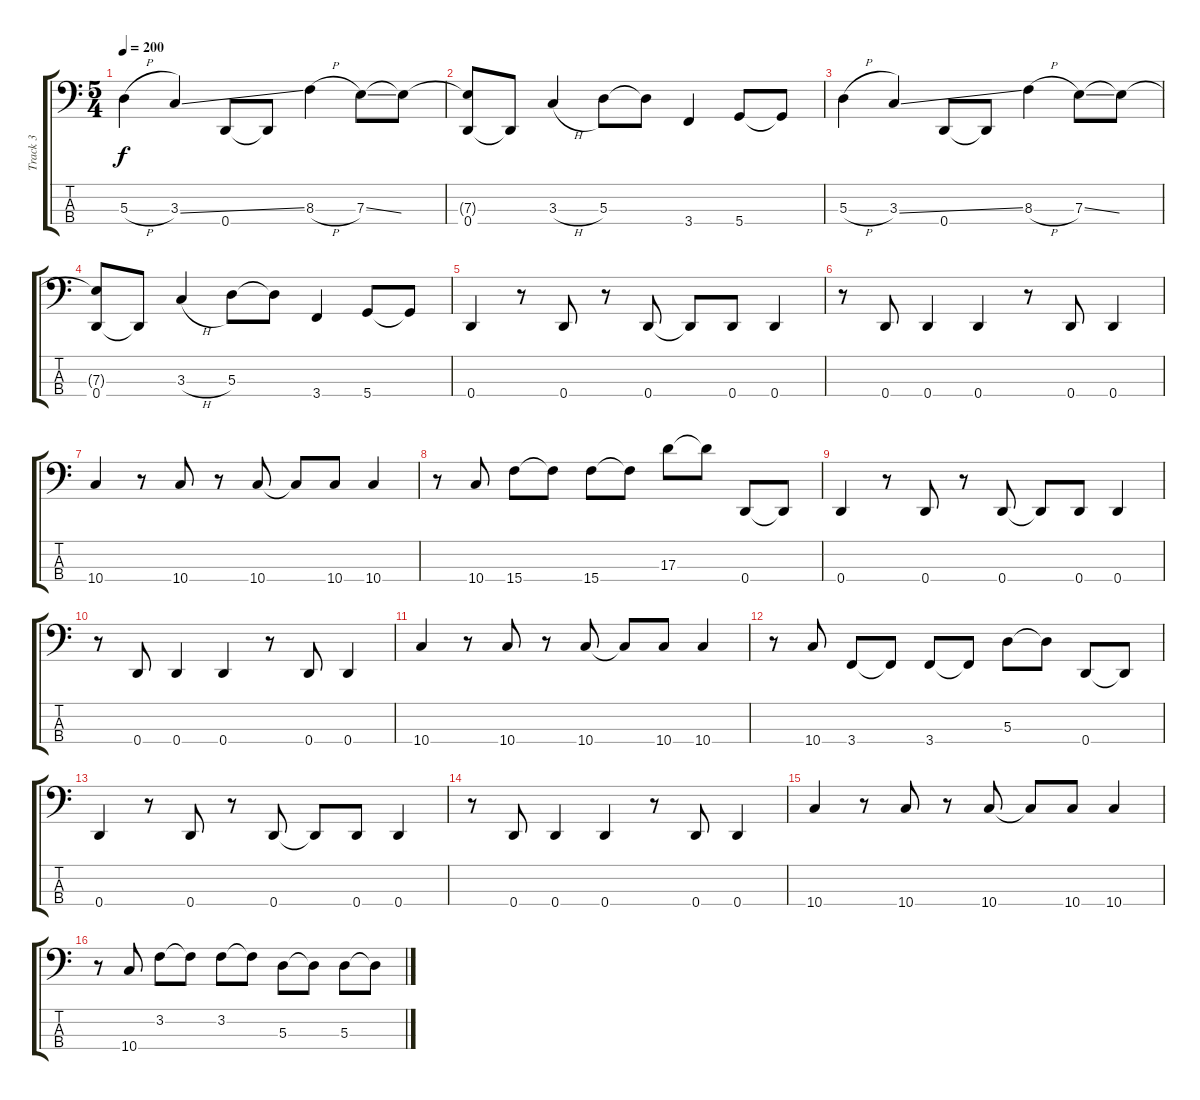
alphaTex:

\track ("Track 3" "Track 3") {instrument electricbasspick}
\staff {score tabs}
\tuning (G2 D2 A1 D1) {hide}
\ts (5 4)
\tempo 200
\clef f4
\ks c
5.3{h}.4{dy f} 3.3{ss}.4 0.4.8 0.4{t}.8 8.3{h}.4 7.3{ss}.8 7.3{t}.8 |
(7.3{t} 0.4).8 0.4{t}.8 3.3{h}.4 5.3.8 5.3{t}.8 3.4.4 5.4.8 5.4{t}.8 |
5.3{h}.4 3.3{ss}.4 0.4.8 0.4{t}.8 8.3{h}.4 7.3{ss}.8 7.3{t}.8 |
(7.3{t} 0.4).8 0.4{t}.8 3.3{h}.4 5.3.8 5.3{t}.8 3.4.4 5.4.8 5.4{t}.8 |
0.4.4 r.8 0.4.8 r.8 0.4.8 0.4{t}.8 0.4.8 0.4.4 |
r.8 0.4.8 0.4.4 0.4.4 r.8 0.4.8 0.4.4 |
10.4.4 r.8 10.4.8 r.8 10.4.8 10.4{t}.8 10.4.8 10.4.4 |
r.8 10.4.8 15.4.8 15.4{t}.8 15.4.8 15.4{t}.8 17.3.8 17.3{t}.8 0.4.8 0.4{t}.8 |
0.4.4 r.8 0.4.8 r.8 0.4.8 0.4{t}.8 0.4.8 0.4.4 |
r.8 0.4.8 0.4.4 0.4.4 r.8 0.4.8 0.4.4 |
10.4.4 r.8 10.4.8 r.8 10.4.8 10.4{t}.8 10.4.8 10.4.4 |
r.8 10.4.8 3.4.8 3.4{t}.8 3.4.8 3.4{t}.8 5.3.8 5.3{t}.8 0.4.8 0.4{t}.8 |
0.4.4 r.8 0.4.8 r.8 0.4.8 0.4{t}.8 0.4.8 0.4.4 |
r.8 0.4.8 0.4.4 0.4.4 r.8 0.4.8 0.4.4 |
10.4.4 r.8 10.4.8 r.8 10.4.8 10.4{t}.8 10.4.8 10.4.4 |
r.8 10.4.8 3.2.8 3.2{t}.8 3.2.8 3.2{t}.8 5.3.8 5.3{t}.8 5.3.8 5.3{t}.8
